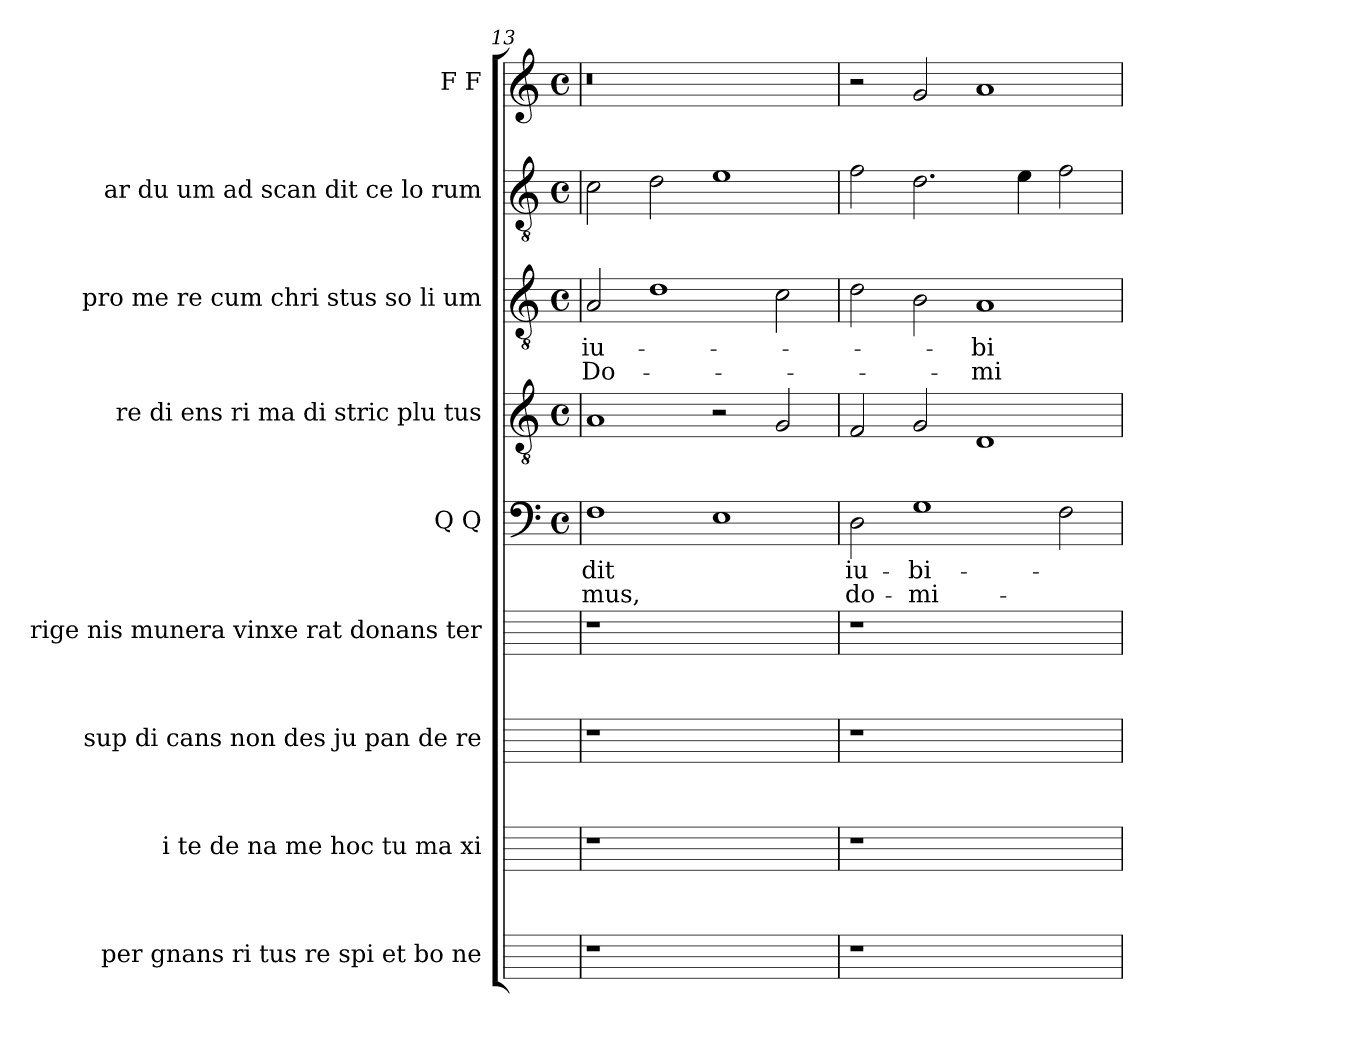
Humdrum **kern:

**kern	**kern	**kern	**kern	**kern	**text	**text	**kern	**kern	**text	**text	**kern	**kern
*part9	*part8	*part7	*part6	*part5	*part5	*part5	*part4	*part3	*part3	*part3	*part2	*part1
*staff9	*staff8	*staff7	*staff6	*staff5	*staff5	*staff5	*staff4	*staff3	*staff3	*staff3	*staff2	*staff1
*I"per  gnans  ri tus re  spi  et bo ne	*I"i  te de  na  me hoc tu  ma xi	*I"sup  di cans non des  ju  pan de re	*I"rige nis munera  vinxe rat donans ter	*I"Q  Q	*	*	*I"re di ens  ri ma di stric  plu  tus	*I"pro me re cum chri  stus so li um	*	*	*I"ar du um  ad  scan dit  ce lo rum	*I"F  F
*	*	*I'P	*	*	*	*	*	*I'Ch	*	*	*	*
*	*	*	*	*clefF4	*	*	*clefGv2	*clefGv2	*	*	*clefGv2	*clefG2
*	*	*	*	*M4/4	*	*	*M4/4	*M4/4	*	*	*M4/4	*M4/4
*	*	*	*	*met(c)	*	*	*met(c)	*met(c)	*	*	*met(c)	*met(c)
=13	=13	=13	=13	=13	=13!	=13!	=13	=13	=13!	=13!	=13	=13!
!	!	!	!	!	!LO:LY:b:cj	!LO:LY:b	!	!	!LO:LY:b:cj	!LO:LY:b	!	!
1r	1r	1r	1r	1F	-dit	mus,	1A	2A/	iu-	-Do-	2c\	0r
.	.	.	.	.	.	.	.	1d	.	.	2d\	.
1ryy	1ryy	1ryy	1ryy	1E	.	.	2r	.	.	.	1e	.
.	.	.	.	.	.	.	2G/	2c\	.	.	.	.
=14	=14	=14	=14	=14	=14!	=14!	=14	=14	=14!	=14!	=14	=14!
!	!	!	!	!	!LO:LY:b:cj	!LO:LY:b:cj	!	!	!	!	!	!
1r	1r	1r	1r	2D\	iu-	-do-	2F/	2d\	.	.	2f\	2r
!	!	!	!	!	!LO:LY:b:cj	!LO:LY:b:cj	!	!	!	!	!	!
.	.	.	.	1G	-bi-	-mi-	2G/	2B\	.	.	2.d\	2g/
!	!	!	!	!	!	!	!	!	!LO:LY:b:cj	!LO:LY:b:cj	!	!
1ryy	1ryy	1ryy	1ryy	.	.	.	1D	1A	-bi-	-mi-	.	1a
.	.	.	.	.	.	.	.	.	.	.	4e\	.
.	.	.	.	2F\	.	.	.	.	.	.	2f\	.
=	=	=	=	=	=!	=!	=	=	=!	=!	=	=!
*-	*-	*-	*-	*-	*-	*-	*-	*-	*-	*-	*-	*-
